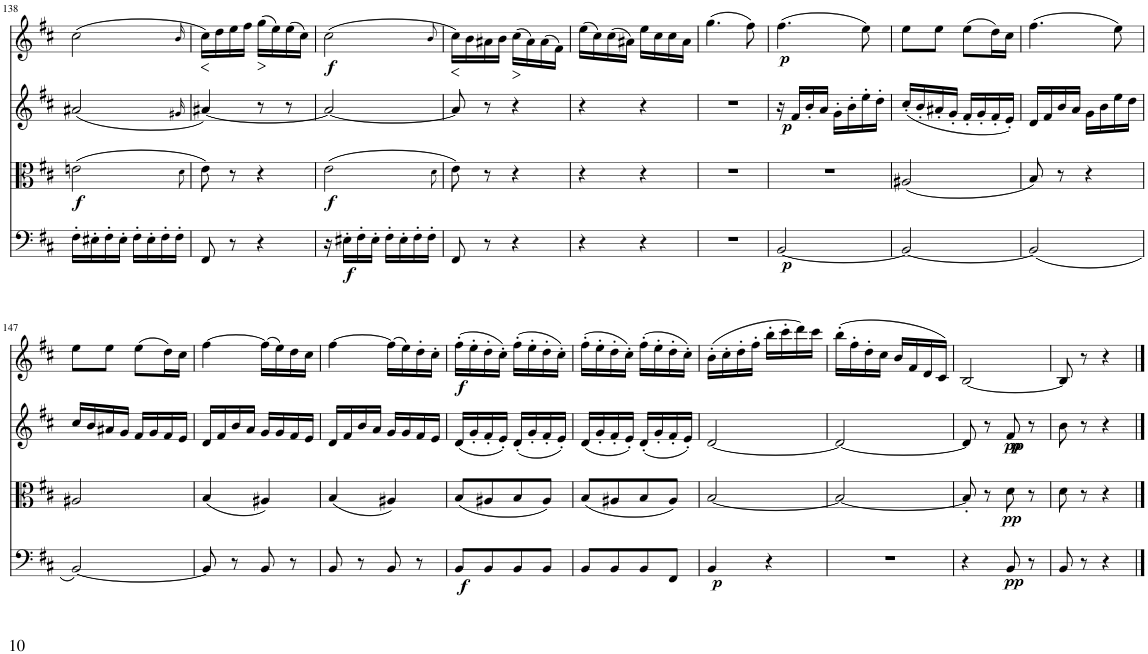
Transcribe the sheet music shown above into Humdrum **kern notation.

**kern	**dynam	**kern	**dynam	**kern	**dynam	**kern	**dynam
*part4	*part4	*part3	*part3	*part2	*part2	*part1	*part1
*staff4	*staff4	*staff3	*staff3	*staff2	*staff2	*staff1	*staff1
*I"Piano	*	*I"Piano	*	*I"Piano	*	*I"Piano	*
*I'Pno	*	*I'Pno	*	*I'Pno	*	*I'Pno	*
!!LO:PB:g=z
*clefF4	*	*clefC3	*	*clefG2	*	*clefG2	*
*k[f#c#]	*	*k[f#c#]	*	*k[f#c#]	*	*k[f#c#]	*
*M2/4	*	*M2/4	*	*M2/4	*	*M2/4	*
=138	=138	=138	=138	=138	=138	=138	=138
!	!	!	!LO:DY:b	!	!	!	!
16F#'\LL	.	(2en\	f	(2a#X/	.	(2cc#\	.
16E#X'\	.	.	.	.	.	.	.
16F#'\	.	.	.	.	.	.	.
16E#'\JJ	.	.	.	.	.	.	.
16F#'\LL	.	.	.	.	.	.	.
16E#'\	.	.	.	.	.	.	.
16F#'\	.	.	.	.	.	.	.
16F#'\JJ	.	.	.	.	.	.	.
.	.	8qd\	.	16qg#X/	.	16qb/	.
=139	=139	=139	=139	=139	=139	=139	=139
!	!	!	!	!	!	!	!LO:HP:b
8FF#/	.	8e\)	.	[4a#X/)	.	16cc#\LL)	<
.	.	.	.	.	.	16dd\	[
8r	.	8r	.	.	.	16ee\	.
.	.	.	.	.	.	16ff#\JJ	.
!	!	!	!	!	!	!	!LO:HP:b
4r	.	4r	.	8r	.	(16gg\LL	>
.	.	.	.	.	.	16ee\)	]
.	.	.	.	8r	.	(16ee\	.
.	.	.	.	.	.	16cc#\JJ)	.
=140	=140	=140	=140	=140	=140	=140	=140
!	!	!	!LO:DY:b	!	!	!	!LO:DY:b
16r	.	(2e\	f	2a#/_	.	(2cc#\	f
!	!LO:DY:b	!	!	!	!	!	!
16E#X'\LL	f	.	.	.	.	.	.
16F#'\	.	.	.	.	.	.	.
16E#'\JJ	.	.	.	.	.	.	.
16F#'\LL	.	.	.	.	.	.	.
16E#'\	.	.	.	.	.	.	.
16F#'\	.	.	.	.	.	.	.
16F#'\JJ	.	.	.	.	.	.	.
.	.	8qd\	.	.	.	8qb/	.
=141	=141	=141	=141	=141	=141	=141	=141
!	!	!	!	!	!	!	!LO:HP:b
8FF#/	.	8e\)	.	8a#/]	.	16cc#\LL)	<
.	.	.	.	.	.	16b\	[
8r	.	8r	.	8r	.	16a#X\	.
.	.	.	.	.	.	16b\JJ	.
!	!	!	!	!	!	!	!LO:HP:b
4r	.	4r	.	4r	.	(16cc#\LL	>
.	.	.	.	.	.	16a#\)	]
.	.	.	.	.	.	(16a#\	.
.	.	.	.	.	.	16f#\JJ)	.
=142	=142	=142	=142	=142	=142	=142	=142
4r	.	4r	.	4r	.	(16ee\LL	.
.	.	.	.	.	.	16cc#\)	.
.	.	.	.	.	.	(16cc#\	.
.	.	.	.	.	.	16a#X\JJ)	.
4r	.	4r	.	4r	.	16ee\LL	.
.	.	.	.	.	.	16cc#\	.
.	.	.	.	.	.	16cc#\	.
.	.	.	.	.	.	16a#\JJ	.
=143	=143	=143	=143	=143	=143	=143	=143
2r	.	2r	.	2r	.	(4.gg\	.
.	.	.	.	.	.	8ff#\)	.
=144	=144	=144	=144	=144	=144	=144	=144
!	!LO:DY:b	!	!	!	!LO:DY:b	!	!LO:DY:b
[2BB/	p	2r	.	16r	p	(4.ff#\	p
.	.	.	.	16f#/LL	.	.	.
.	.	.	.	16b'/	.	.	.
.	.	.	.	16a/JJ	.	.	.
.	.	.	.	16g'\LL	.	.	.
.	.	.	.	16b'\	.	.	.
.	.	.	.	16ee'\	.	8ee\)	.
.	.	.	.	16dd'\JJ	.	.	.
=145	=145	=145	=145	=145	=145	=145	=145
2BB/_	.	(2A#X/	.	(16cc#'/LL	.	8ee\L	.
.	.	.	.	16b'/	.	.	.
.	.	.	.	16a#X'/	.	8ee\J	.
.	.	.	.	16g'/JJ	.	.	.
.	.	.	.	16f#'/LL	.	(8ee\L	.
.	.	.	.	16g'/	.	.	.
.	.	.	.	16f#'/	.	16dd\L)	.
.	.	.	.	16e'/JJ)	.	16cc#\JJ	.
=146	=146	=146	=146	=146	=146	=146	=146
(2BB/]	.	8B/)	.	16d/LL	.	(4.ff#\	.
.	.	.	.	16f#/	.	.	.
.	.	8r	.	16b/	.	.	.
.	.	.	.	16a/JJ	.	.	.
.	.	4r	.	16g\LL	.	.	.
.	.	.	.	16b\	.	.	.
.	.	.	.	16ee\	.	8ee\)	.
.	.	.	.	16dd\JJ	.	.	.
!!LO:LB:g=z
=147	=147	=147	=147	=147	=147	=147	=147
[2BB/)	.	2A#X/	.	16cc#/LL	.	8ee\L	.
.	.	.	.	16b/	.	.	.
.	.	.	.	16a#X/	.	8ee\J	.
.	.	.	.	16g/JJ	.	.	.
.	.	.	.	16f#/LL	.	(8ee\L	.
.	.	.	.	16g/	.	.	.
.	.	.	.	16f#/	.	16dd\L)	.
.	.	.	.	16e/JJ	.	16cc#\JJ	.
=148	=148	=148	=148	=148	=148	=148	=148
8BB/]	.	(4B/	.	16d/LL	.	[4ff#\	.
.	.	.	.	16f#/	.	.	.
8r	.	.	.	16b/	.	.	.
.	.	.	.	16a/JJ	.	.	.
8BB/	.	4A#X/)	.	16g/LL	.	(16ff#\LL]	.
.	.	.	.	16g/	.	16ee\)	.
8r	.	.	.	16f#/	.	16dd\	.
.	.	.	.	16e/JJ	.	16cc#\JJ	.
=149	=149	=149	=149	=149	=149	=149	=149
8BB/	.	(4B/	.	16d/LL	.	[4ff#\	.
.	.	.	.	16f#/	.	.	.
8r	.	.	.	16b/	.	.	.
.	.	.	.	16a/JJ	.	.	.
8BB/	.	4A#X/)	.	16g/LL	.	(16ff#\LL]	.
.	.	.	.	16g/	.	16ee\)	.
8r	.	.	.	16f#/	.	16dd'\	.
.	.	.	.	16e/JJ	.	16cc#'\JJ	.
=150	=150	=150	=150	=150	=150	=150	=150
!	!LO:DY:b	!	!	!	!	!	!LO:DY:b
8BB/L	f	(8B/L	.	(16d/LL	.	(16ff#'\LL	f
.	.	.	.	16g'/	.	16ee'\	.
8BB/	.	8A#X/	.	16f#'/	.	16dd'\	.
.	.	.	.	16e'/JJ)	.	16cc#'\JJ)	.
8BB/	.	8B/	.	(16d'/LL	.	(16ff#'\LL	.
.	.	.	.	16g'/	.	16ee'\	.
8BB/J	.	8A#/J)	.	16f#'/	.	16dd'\	.
.	.	.	.	16e'/JJ)	.	16cc#'\JJ)	.
=151	=151	=151	=151	=151	=151	=151	=151
8BB/L	.	(8B/L	.	(16d/LL	.	(16ff#'\LL	.
.	.	.	.	16g'/	.	16ee'\	.
8BB/	.	8A#X/	.	16f#'/	.	16dd'\	.
.	.	.	.	16e'/JJ)	.	16cc#'\JJ)	.
8BB/	.	8B/	.	(16d'/LL	.	(16ff#'\LL	.
.	.	.	.	16g'/	.	16ee'\	.
8FF#/J	.	8A#/J)	.	16f#'/	.	16dd'\	.
.	.	.	.	16e'/JJ)	.	16cc#'\JJ)	.
=152	=152	=152	=152	=152	=152	=152	=152
!	!LO:DY:b	!	!	!	!	!	!
4BB/	p	[2B/	.	[2d/	.	(16b'\LL	.
.	.	.	.	.	.	16cc#'\	.
.	.	.	.	.	.	16dd'\	.
.	.	.	.	.	.	16ff#'\JJ	.
4r	.	.	.	.	.	16bb'\LL	.
.	.	.	.	.	.	16ccc#'\	.
.	.	.	.	.	.	16ddd\)	.
.	.	.	.	.	.	16ccc#\JJ	.
=153	=153	=153	=153	=153	=153	=153	=153
2r	.	2B/_	.	2d/_	.	(16bb'\LL	.
.	.	.	.	.	.	16ff#'\	.
.	.	.	.	.	.	16dd'\	.
.	.	.	.	.	.	16cc#\JJ	.
.	.	.	.	.	.	16b/LL	.
.	.	.	.	.	.	16f#/	.
.	.	.	.	.	.	16d/	.
.	.	.	.	.	.	16c#/JJ)	.
=154	=154	=154	=154	=154	=154	=154	=154
4r	.	8B'/]	.	8d/]	.	[2B/	.
.	.	8r	.	8r	.	.	.
!	!LO:DY:b	!	!LO:DY:b	!	!LO:DY:b	!	!
!	!	!	!	!	!LO:DY:n=1:b	!	!
8BB/	pp	8d\	pp	8f#/	pp p	.	.
8r	.	8r	.	8r	.	.	.
=155	=155	=155	=155	=155	=155	=155	=155
8BB/	.	8d\	.	8b\	.	8B/]	.
8r	.	8r	.	8r	.	8r	.
4r	.	4r	.	4r	.	4r	.
==	==	==	==	==	==	==	==
*-	*-	*-	*-	*-	*-	*-	*-
